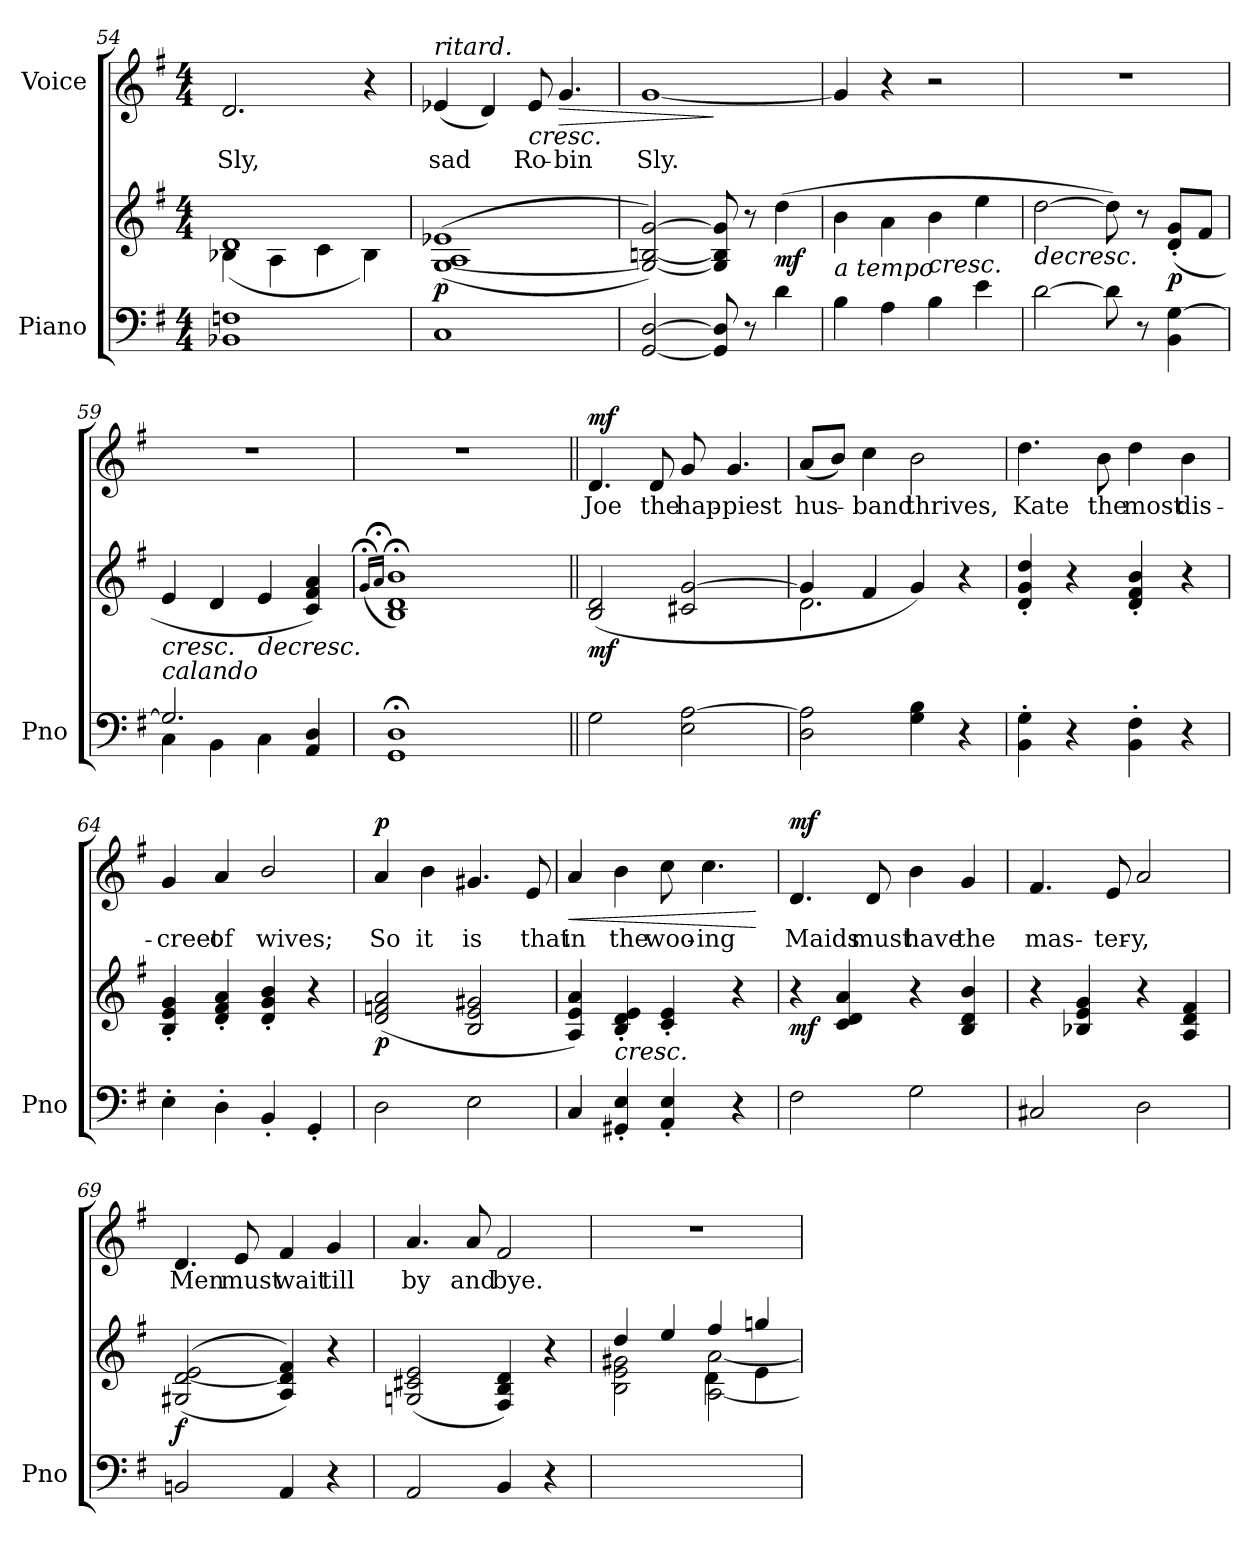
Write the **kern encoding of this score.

**kern	**kern	**dynam	**kern	**text	**dynam
*part2	*part2	*part2	*part1	*part1	*part1
*staff3	*staff2	*staff2/3	*staff1	*staff1	*staff1
*I"Piano	*	*	*I"Voice	*	*
*I'Pno	*	*	*	*	*
*clefF4	*clefG2	*	*clefG2	*	*
*k[f#]	*k[f#]	*	*k[f#]	*	*
*M4/4	*M4/4	*	*M4/4	*	*
=54	=54	=54	=54	=54	=54
*	*^	*	*	*	*
!	!	!	!	!	!LO:LY:b	!
1BB-X 1Fn	1d	(<4B-X\	.	2.d/	Sly,	.
.	.	4A\	.	.	.	.
.	.	4c\	.	.	.	.
.	.	4B-\)	.	4r	.	.
*	*v	*v	*	*	*	*
=55	=55	=55	=55	=55	=55
*	*	*	*MM100	*	*
*	*^	*	*	*	*
!	!	!	!	!LO:TX:a:i:t=ritard.	!	!
!	!LO:TX:a:i:t=ritard.	!	!	!	!	!
!	!	!	!LO:DY:b	!	!LO:LY:b	!
*	*v	*v	*	*	*	*
1C	(<(>[1G 1A 1e-X	p	(<4e-X/	sad	.
.	.	.	4d/)	.	.
!	!	!	!	!LO:LY:b	!LO:HP:b
.	.	.	8e-/	Ro-	<
!	!	!	!	!LO:LY:b	!LO:HP:b
.	.	.	4.g/	-bin	>
=56	=56	=56	=56	=56	=56
!	!	!	!	!LO:LY:b	!
*	*	*	*^	*	*
*	*	*	*	*^	*	*
[2GG/ [2D/	2G/_ [2Bn/ [2g/))	.	[1g	2ryy	2.ryy	Sly.	.
8GG/] 8D/]	8G/] 8B/] 8g/]	.	.	2ryy	.	.	]
8r	8r	.	.	.	.	.	.
*	*	*	*MM118	*	*	*	*
!	!	!LO:DY:b	!	!	!	!	!
4d\	(>4dd\	mf	.	.	4ryy	.	.
!!LO:LB:g=z
=57	=57	=57	=57	=57	=57	=57	=57
!	!	!	!LO:TX:a:i:t=a tempo	!	!	!	!
!	!LO:TX:b:i:t=a tempo	!	!	!	!	!	!
*	*	*	*v	*v	*v	*	*
4B\	4b\	.	4g/]	.	.
4A\	4a\	.	4r	.	.
!	!	!LO:HP:b	!	!	!
4B\	4b\	<	2r	.	.
4e\	4ee\	.	.	.	.
=58	=58	=58	=58	=58	=58
!	!	!LO:HP:b	!	!	!
[2d\	[2dd\	>	1r	.	.
8d\]	8dd\])	[	.	.	.
8r	8r	.	.	.	.
!	!	!LO:DY:b	!	!	!
4BB\ [4G\	(>8d/' 8g/'L	p	.	.	.
.	8f#/J	.	.	.	.
=59	=59	=59	=59	=59	=59
*	*	*	*MM114	*	*
*^	*	*	*	*	*
!LO:TX:a:i:t=calando	!	!	!	!	!	!
!	!	!	!LO:HP:b	!	!	!
*	*	*	*	*^	*	*
2.G/]	4C\	4e/	<	1r	2ryy	.	.
.	4BB\	4d/	]	.	.	.	.
*	*	*	*	*MM114	*	*	*
!	!	!	!LO:HP:b	!	!	!	!
.	4C\	4e/	>	.	2ryy	.	.
4AA/ 4D/	4rCCyy	4c/ 4f#/ 4a/)	.	.	.	.	.
*v	*v	*	*	*v	*v	*	*
=60	=60	=60	=60	=60	=60
*	*	*	*MM98	*	*
.	(>16qg;</LL	.	.	.	.
.	16qa;</JJ	.	.	.	.
*	*^	*	*	*	*
1GG; 1D;	1B;< 1d;< 1b;<)	8rDyy	.	1r	.	.
.	.	8rDyy	[	.	.	.
.	.	4rDyy	.	.	.	.
.	.	2rDyy	.	.	.	.
*	*v	*v	*	*	*	*
!!LO:PB:g=z
=61||	=61||	=61||	=61||	=61||	=61||
*	*	*	*MM120	*	*
*	*^	*	*	*	*
!	!	!	!LO:DY:b	!	!LO:LY:b	!LO:DY:a
*	*v	*v	*	*	*	*
2G\	(>2B/ 2d/	mf	4.d/	Joe	mf
!	!	!	!	!LO:LY:b	!
.	.	.	8d/	the	.
!	!	!	!	!LO:LY:b	!
2E\ [2A\	2c#X/ [2g/	.	8g/	hap-	.
!	!	!	!	!LO:LY:b	!
.	.	.	4.g/	-piest	.
=62	=62	=62	=62	=62	=62
*	*^	*	*	*	*
!	!	!	!	!	!LO:LY:b	!
2D\ 2A\]	4g/]	2.d\	.	(<8a/L	hus-	.
.	.	.	.	8b/J)	.	.
!	!	!	!	!	!LO:LY:b	!
.	4f#/	.	.	4cc\	-band	.
!	!	!	!	!	!LO:LY:b	!
4G\ 4B\	4g/)	.	.	2b\	thrives,	.
4r	4r	4ryy	.	.	.	.
=63	=63	=63	=63	=63	=63	=63
!	!	!	!	!	!LO:LY:b	!
*	*v	*v	*	*	*	*
4BB\' 4G\'	4d/' 4g/' 4dd/'	.	4.dd\	Kate	.
4r	4r	.	.	.	.
!	!	!	!	!LO:LY:b	!
.	.	.	8b\	the	.
!	!	!	!	!LO:LY:b	!
4BB\' 4F#\'	4d/' 4f#/' 4b/'	.	4dd\	most	.
!	!	!	!	!LO:LY:b	!
4r	4r	.	4b\	dis-	.
!!LO:LB:g=z
=64	=64	=64	=64	=64	=64
!	!	!	!	!LO:LY:b	!
4E'\	4B/' 4e/' 4g/'	.	4g/	-creet	.
!	!	!	!	!LO:LY:b	!
4D'\	4d/' 4f#/' 4a/'	.	4a/	of	.
!	!	!	!	!LO:LY:b	!
4BB'/	4d/' 4g/' 4b/'	.	2b/	wives;	.
4GG'/	4r	.	.	.	.
=65	=65	=65	=65	=65	=65
!	!	!LO:DY:b	!	!LO:LY:b	!LO:DY:a
2D\	(>2d/ 2fn/ 2a/	p	4a/	So	p
!	!	!	!	!LO:LY:b	!
.	.	.	4b\	it	.
!	!	!	!	!LO:LY:b	!
2E\	2B/ 2e/ 2g#X/	.	4.g#X/	is	.
!	!	!	!	!LO:LY:b	!
.	.	.	8e/	that	.
=66	=66	=66	=66	=66	=66
!	!	!	!	!LO:LY:b	!LO:HP:b
4C/	4A/ 4e/ 4a/)	.	4a/	in	<
!	!	!LO:HP:b	!	!LO:LY:b	!
4GG#X/' 4E/'	4B/' 4d/' 4e/'	<	4b\	the	.
!	!	!	!	!LO:LY:b	!
4AA/' 4E/'	4c/' 4e/'	.	8cc\	woo-	.
!	!	!	!	!LO:LY:b	!
.	.	.	4.cc\	-ing	.
4r	4r	]	.	.	.
.	.	.	.	.	[
!!LO:LB:g=z
=67	=67	=67	=67	=67	=67
!	!	!LO:DY:b	!	!LO:LY:b	!LO:DY:a
2F#\	4r	mf	4.d/	Maids	mf
.	4c/ 4d/ 4a/	.	.	.	.
!	!	!	!	!LO:LY:b	!
.	.	.	8d/	must	.
!	!	!	!	!LO:LY:b	!
2G\	4r	.	4b\	have	.
!	!	!	!	!LO:LY:b	!
.	4B/ 4d/ 4b/	.	4g/	the	.
=68	=68	=68	=68	=68	=68
!	!	!	!	!LO:LY:b	!
2C#X/	4r	.	4.f#/	mas-	.
.	4B-X/ 4e/ 4g/	.	.	.	.
!	!	!	!	!LO:LY:b	!
.	.	.	8e/	-ter-	.
!	!	!	!	!LO:LY:b	!
2D\	4r	[	2a/	-y,	[
.	4A/ 4d/ 4f#/	.	.	.	.
=69	=69	=69	=69	=69	=69
*	*	*	*MM124	*	*
!	!	!LO:DY:b	!	!LO:LY:b	!LO:DY:a
!	!	!	!	!	!LO:DY:n=1:a
2BBn/	(>(<2G#X/ [2d/ 2e/	f	4.d/	Men	f other-dynamics
!	!	!	!	!LO:LY:b	!
.	.	.	8e/	must	.
!	!	!	!	!LO:LY:b	!
4AA/	4A/ 4d/] 4f#/))	.	4f#/	wait	.
!	!	!	!	!LO:LY:b	!
4r	4r	.	4g/	till	.
!!LO:LB:g=z
=70	=70	=70	=70	=70	=70
!	!	!	!	!LO:LY:b	!
2AA/	(>2Gn/ 2c#X/ 2e/	.	4.a/	by	.
!	!	!	!	!LO:LY:b	!
.	.	.	8a/	and	.
!	!	!	!	!LO:LY:b	!
4BB/	4F#/ 4B/ 4d/)	.	2f#/	bye.	.
4r	4r	.	.	.	.
=71	=71	=71	=71	=71	=71
*	*	*	*MM128	*	*
*	*^	*	*	*	*
*	*	*^	*	*	*	*
!	!	!	!	!LO:DY:b=2	!	!	!
!	!	!	!	!LO:DY:n=1:a	!	!	!
!	!	!	!	!LO:DY:n=2:a	!	!	!
1ryy	4dd/	2B\ 2e\ 2g#X\	2ryy	mf f other-dynamics	1r	.	.
.	4ee/	.	.	.	.	.	.
.	4ff#/	[2A\ [2a\	4d\	.	.	.	.
.	4ggn/	.	4e\	.	.	.	.
*	*v	*v	*v	*	*	*	*
=	=	=	=	=	=
*-	*-	*-	*-	*-	*-
